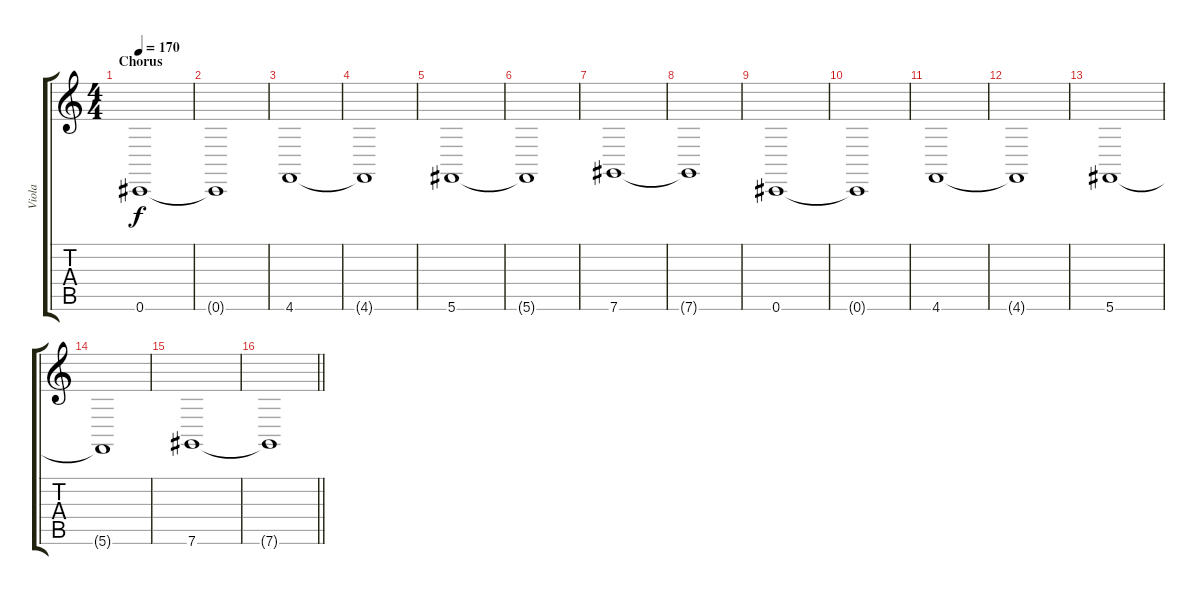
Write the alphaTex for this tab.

\track ("Viola" "Viola") {instrument viola}
\staff {score tabs}
\tuning (Eb4 Bb3 Gb3 Db3 Ab2 Db2) {hide}
\ts (4 4)
\section ("" "Chorus")
\tempo 170
\clef g2
\ks c
0.6.1{dy f} |
0.6{t}.1 |
4.6.1 |
4.6{t}.1 |
5.6.1 |
5.6{t}.1 |
7.6.1 |
7.6{t}.1 |
0.6.1 |
0.6{t}.1 |
4.6.1 |
4.6{t}.1 |
5.6.1 |
5.6{t}.1 |
7.6.1 |
\barLineRight lightlight
7.6{t}.1
